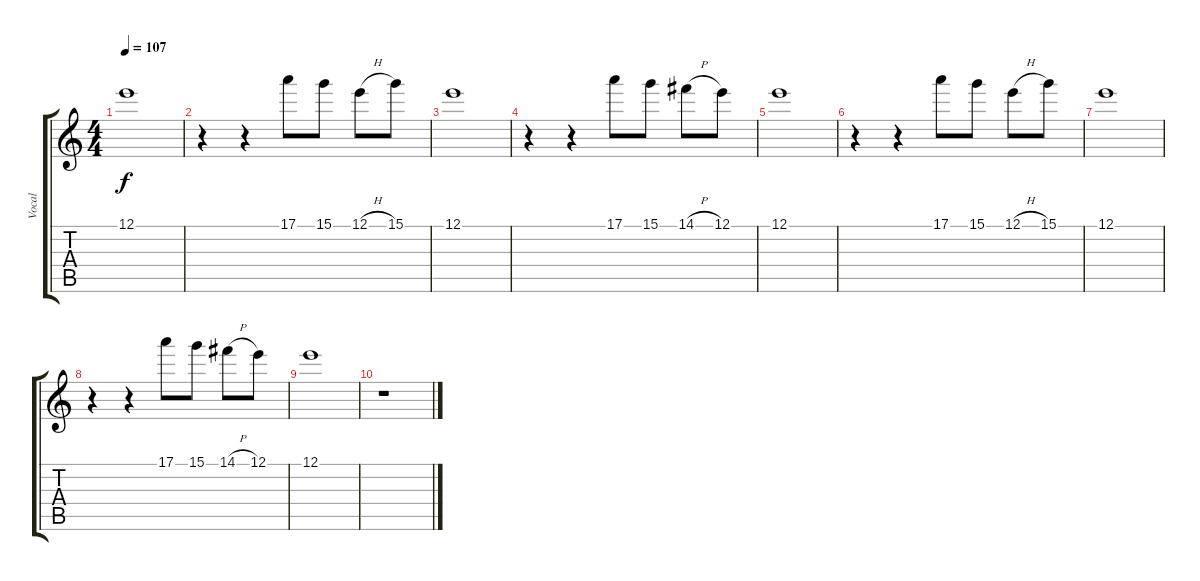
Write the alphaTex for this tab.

\track ("Vocal" "Vocal") {instrument acousticbass}
\staff {score tabs}
\tuning (E4 B3 G3 D3 A2 E2) {hide}
\ts (4 4)
\tempo 107
\clef g2
\ks c
12.1.1{dy f} |
r.4 r.4 17.1.8 15.1.8 12.1{h}.8 15.1.8 |
12.1.1 |
r.4 r.4 17.1.8 15.1.8 14.1{h}.8 12.1.8 |
12.1.1 |
r.4 r.4 17.1.8 15.1.8 12.1{h}.8 15.1.8 |
12.1.1 |
r.4 r.4 17.1.8 15.1.8 14.1{h}.8 12.1.8 |
12.1.1 |
r.1
